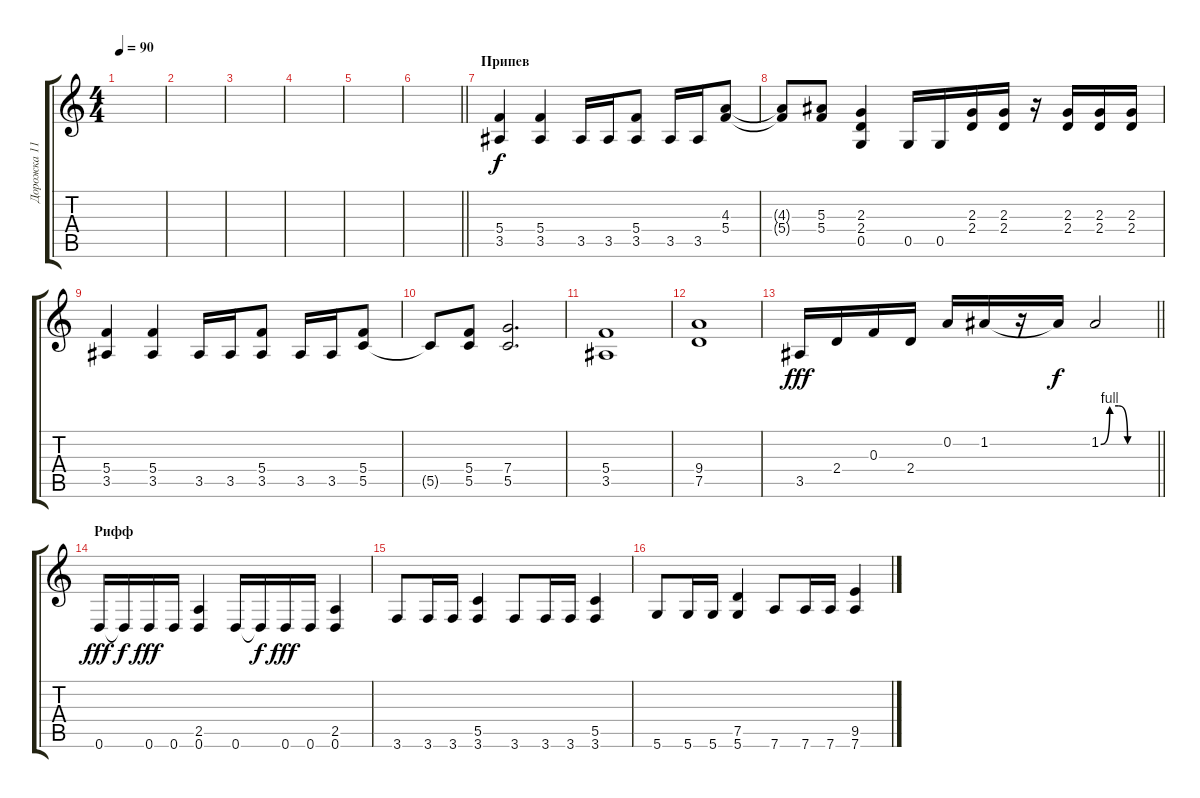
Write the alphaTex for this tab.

\track ("Дорожка 11" "Дорожка 11") {instrument distortionguitar}
\staff {score tabs}
\tuning (D4 A3 F3 C3 G2 D2) {hide}
\ts (4 4)
\tempo 90
\clef g2
\ks c
|
|
|
|
|
\barLineRight lightlight
|
\section ("" "Припев")
(5.4 3.5).4 (5.4 3.5).4 3.5.16 3.5.16 (5.4 3.5).8 3.5.16 3.5.16 (4.3 5.4).8 |
(4.3{t} 5.4{t}).8 (5.3 5.4).8 (2.3 2.4 0.5).4 0.5.16 0.5.16 (2.3 2.4).16 (2.3 2.4).16 r.16 (2.3 2.4).16 (2.3 2.4).16 (2.3 2.4).16 |
(5.4 3.5).4 (5.4 3.5).4 3.5.16 3.5.16 (5.4 3.5).8 3.5.16 3.5.16 (5.4 5.5).8 |
5.5{t}.8 (5.4 5.5).8 (7.4 5.5).2{d} |
(5.4 3.5).1 |
(9.4 7.5).1 |
\barLineRight lightlight
3.5.16{dy fff} 2.4.16 0.3.16 2.4.16 0.2.16 1.2.16 r.16 1.2{t}.16{dy f} 1.2{be (custom 0 0 10 4 20 4 30 0 60 0)}.2 |
\section ("" "Рифф")
0.6.16{dy fff} 0.6{t}.16{dy f} 0.6.16{dy fff} 0.6.16 (2.5 0.6).4 0.6.16 0.6{t}.16{dy f} 0.6.16{dy fff} 0.6.16 (2.5 0.6).4 |
3.6.8 3.6.16 3.6.16 (5.5 3.6).4 3.6.8 3.6.16 3.6.16 (5.5 3.6).4 |
5.6.8 5.6.16 5.6.16 (7.5 5.6).4 7.6.8 7.6.16 7.6.16 (9.5 7.6).4
